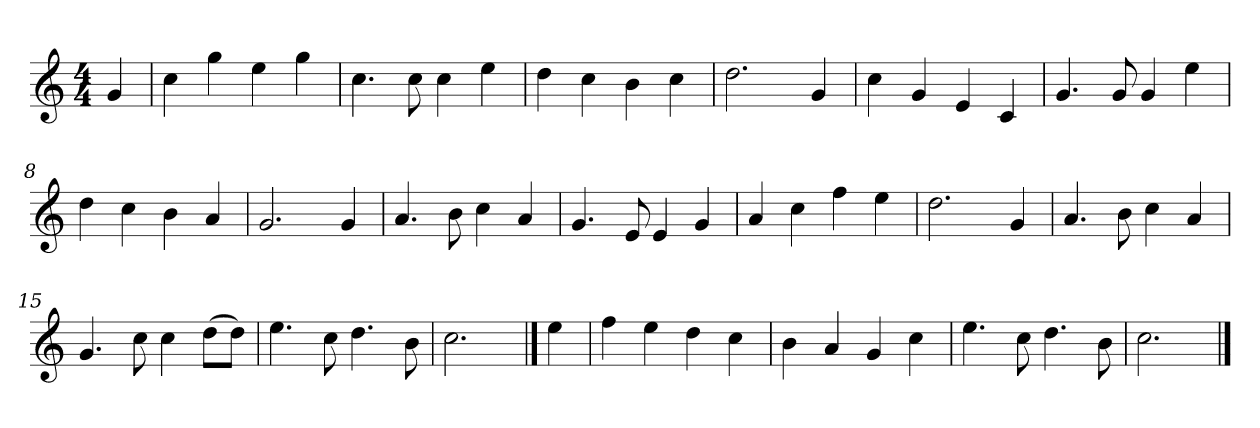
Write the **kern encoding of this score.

**kern
*part1
*staff1
*clefG2
*k[]
*C:
*M4/4
=1
4g
=2
4cc
4gg
4ee
4gg
=3
4.cc
8cc
4cc
4ee
=4
4dd
4cc
4b
4cc
=5
2.dd
4g
=6
4cc
4g
4e
4c
=7
4.g
8g
4g
4ee
=8
4dd
4cc
4b
4a
=9
2.g
4g
=10
4.a
8b
4cc
4a
=11
4.g
8e
4e
4g
=12
4a
4cc
4ff
4ee
=13
2.dd
4g
=14
4.a
8b
4cc
4a
=15
4.g
8cc
4cc
(8dd\L
8dd\J)
=16
4.ee
8cc
4.dd
8b
=17
2.cc
==18
4ee
=19
4ff
4ee
4dd
4cc
=20
4b
4a
4g
4cc
=21
4.ee
8cc
4.dd
8b
=22
2.cc
==
*-
